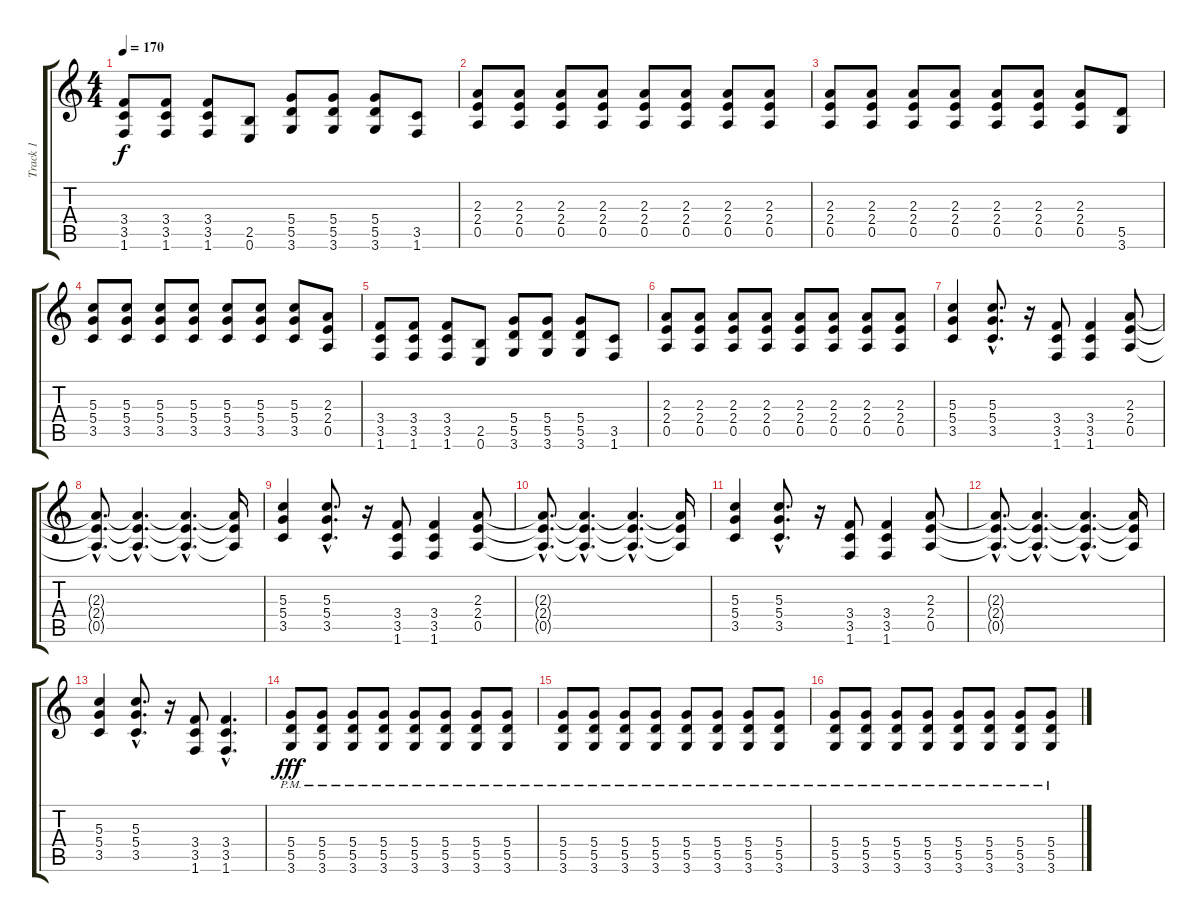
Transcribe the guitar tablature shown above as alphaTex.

\track ("Track 1" "Track 1") {instrument distortionguitar}
\staff {score tabs}
\tuning (E4 B3 G3 D3 A2 E2) {hide}
\ts (4 4)
\tempo 170
\clef g2
\ks c
(3.4 3.5 1.6).8{dy f} (3.4 3.5 1.6).8 (3.4 3.5 1.6).8 (2.5 0.6).8 (5.4 5.5 3.6).8 (5.4 5.5 3.6).8 (5.4 5.5 3.6).8 (3.5 1.6).8 |
(2.3 2.4 0.5).8 (2.3 2.4 0.5).8 (2.3 2.4 0.5).8 (2.3 2.4 0.5).8 (2.3 2.4 0.5).8 (2.3 2.4 0.5).8 (2.3 2.4 0.5).8 (2.3 2.4 0.5).8 |
(2.3 2.4 0.5).8 (2.3 2.4 0.5).8 (2.3 2.4 0.5).8 (2.3 2.4 0.5).8 (2.3 2.4 0.5).8 (2.3 2.4 0.5).8 (2.3 2.4 0.5).8 (5.5 3.6).8 |
(5.3 5.4 3.5).8 (5.3 5.4 3.5).8 (5.3 5.4 3.5).8 (5.3 5.4 3.5).8 (5.3 5.4 3.5).8 (5.3 5.4 3.5).8 (5.3 5.4 3.5).8 (2.3 2.4 0.5).8 |
(3.4 3.5 1.6).8 (3.4 3.5 1.6).8 (3.4 3.5 1.6).8 (2.5 0.6).8 (5.4 5.5 3.6).8 (5.4 5.5 3.6).8 (5.4 5.5 3.6).8 (3.5 1.6).8 |
(2.3 2.4 0.5).8 (2.3 2.4 0.5).8 (2.3 2.4 0.5).8 (2.3 2.4 0.5).8 (2.3 2.4 0.5).8 (2.3 2.4 0.5).8 (2.3 2.4 0.5).8 (2.3 2.4 0.5).8 |
(5.3 5.4 3.5).4 (5.3{hac} 5.4{hac} 3.5{hac}).8{d} r.16 (3.4 3.5 1.6).8 (3.4 3.5 1.6).4 (2.3 2.4 0.5).8 |
(2.3{hac t} 2.4{hac t} 0.5{hac t}).8{d} (2.3{hac t} 2.4{hac t} 0.5{hac t}).4{d} (2.3{hac t} 2.4{hac t} 0.5{hac t}).4{d} (2.3{t} 2.4{t} 0.5{t}).16 |
(5.3 5.4 3.5).4 (5.3{hac} 5.4{hac} 3.5{hac}).8{d} r.16 (3.4 3.5 1.6).8 (3.4 3.5 1.6).4 (2.3 2.4 0.5).8 |
(2.3{hac t} 2.4{hac t} 0.5{hac t}).8{d} (2.3{hac t} 2.4{hac t} 0.5{hac t}).4{d} (2.3{hac t} 2.4{hac t} 0.5{hac t}).4{d} (2.3{t} 2.4{t} 0.5{t}).16 |
(5.3 5.4 3.5).4 (5.3{hac} 5.4{hac} 3.5{hac}).8{d} r.16 (3.4 3.5 1.6).8 (3.4 3.5 1.6).4 (2.3 2.4 0.5).8 |
(2.3{hac t} 2.4{hac t} 0.5{hac t}).8{d} (2.3{hac t} 2.4{hac t} 0.5{hac t}).4{d} (2.3{hac t} 2.4{hac t} 0.5{hac t}).4{d} (2.3{t} 2.4{t} 0.5{t}).16 |
(5.3 5.4 3.5).4 (5.3{hac} 5.4{hac} 3.5{hac}).8{d} r.16 (3.4 3.5 1.6).8 (3.4{hac} 3.5{hac} 1.6{hac}).4{d} |
(5.4{pm} 5.5{pm} 3.6{pm}).8{dy fff} (5.4{pm} 5.5{pm} 3.6{pm}).8 (5.4{pm} 5.5{pm} 3.6{pm}).8 (5.4{pm} 5.5{pm} 3.6{pm}).8 (5.4{pm} 5.5{pm} 3.6{pm}).8 (5.4{pm} 5.5{pm} 3.6{pm}).8 (5.4{pm} 5.5{pm} 3.6{pm}).8 (5.4{pm} 5.5{pm} 3.6{pm}).8 |
(5.4{pm} 5.5{pm} 3.6{pm}).8 (5.4{pm} 5.5{pm} 3.6{pm}).8 (5.4{pm} 5.5{pm} 3.6{pm}).8 (5.4{pm} 5.5{pm} 3.6{pm}).8 (5.4{pm} 5.5{pm} 3.6{pm}).8 (5.4{pm} 5.5{pm} 3.6{pm}).8 (5.4{pm} 5.5{pm} 3.6{pm}).8 (5.4{pm} 5.5{pm} 3.6{pm}).8 |
(5.4{pm} 5.5{pm} 3.6{pm}).8 (5.4{pm} 5.5{pm} 3.6{pm}).8 (5.4{pm} 5.5{pm} 3.6{pm}).8 (5.4{pm} 5.5{pm} 3.6{pm}).8 (5.4{pm} 5.5{pm} 3.6{pm}).8 (5.4{pm} 5.5{pm} 3.6{pm}).8 (5.4{pm} 5.5{pm} 3.6{pm}).8 (5.4{pm} 5.5{pm} 3.6{pm}).8
